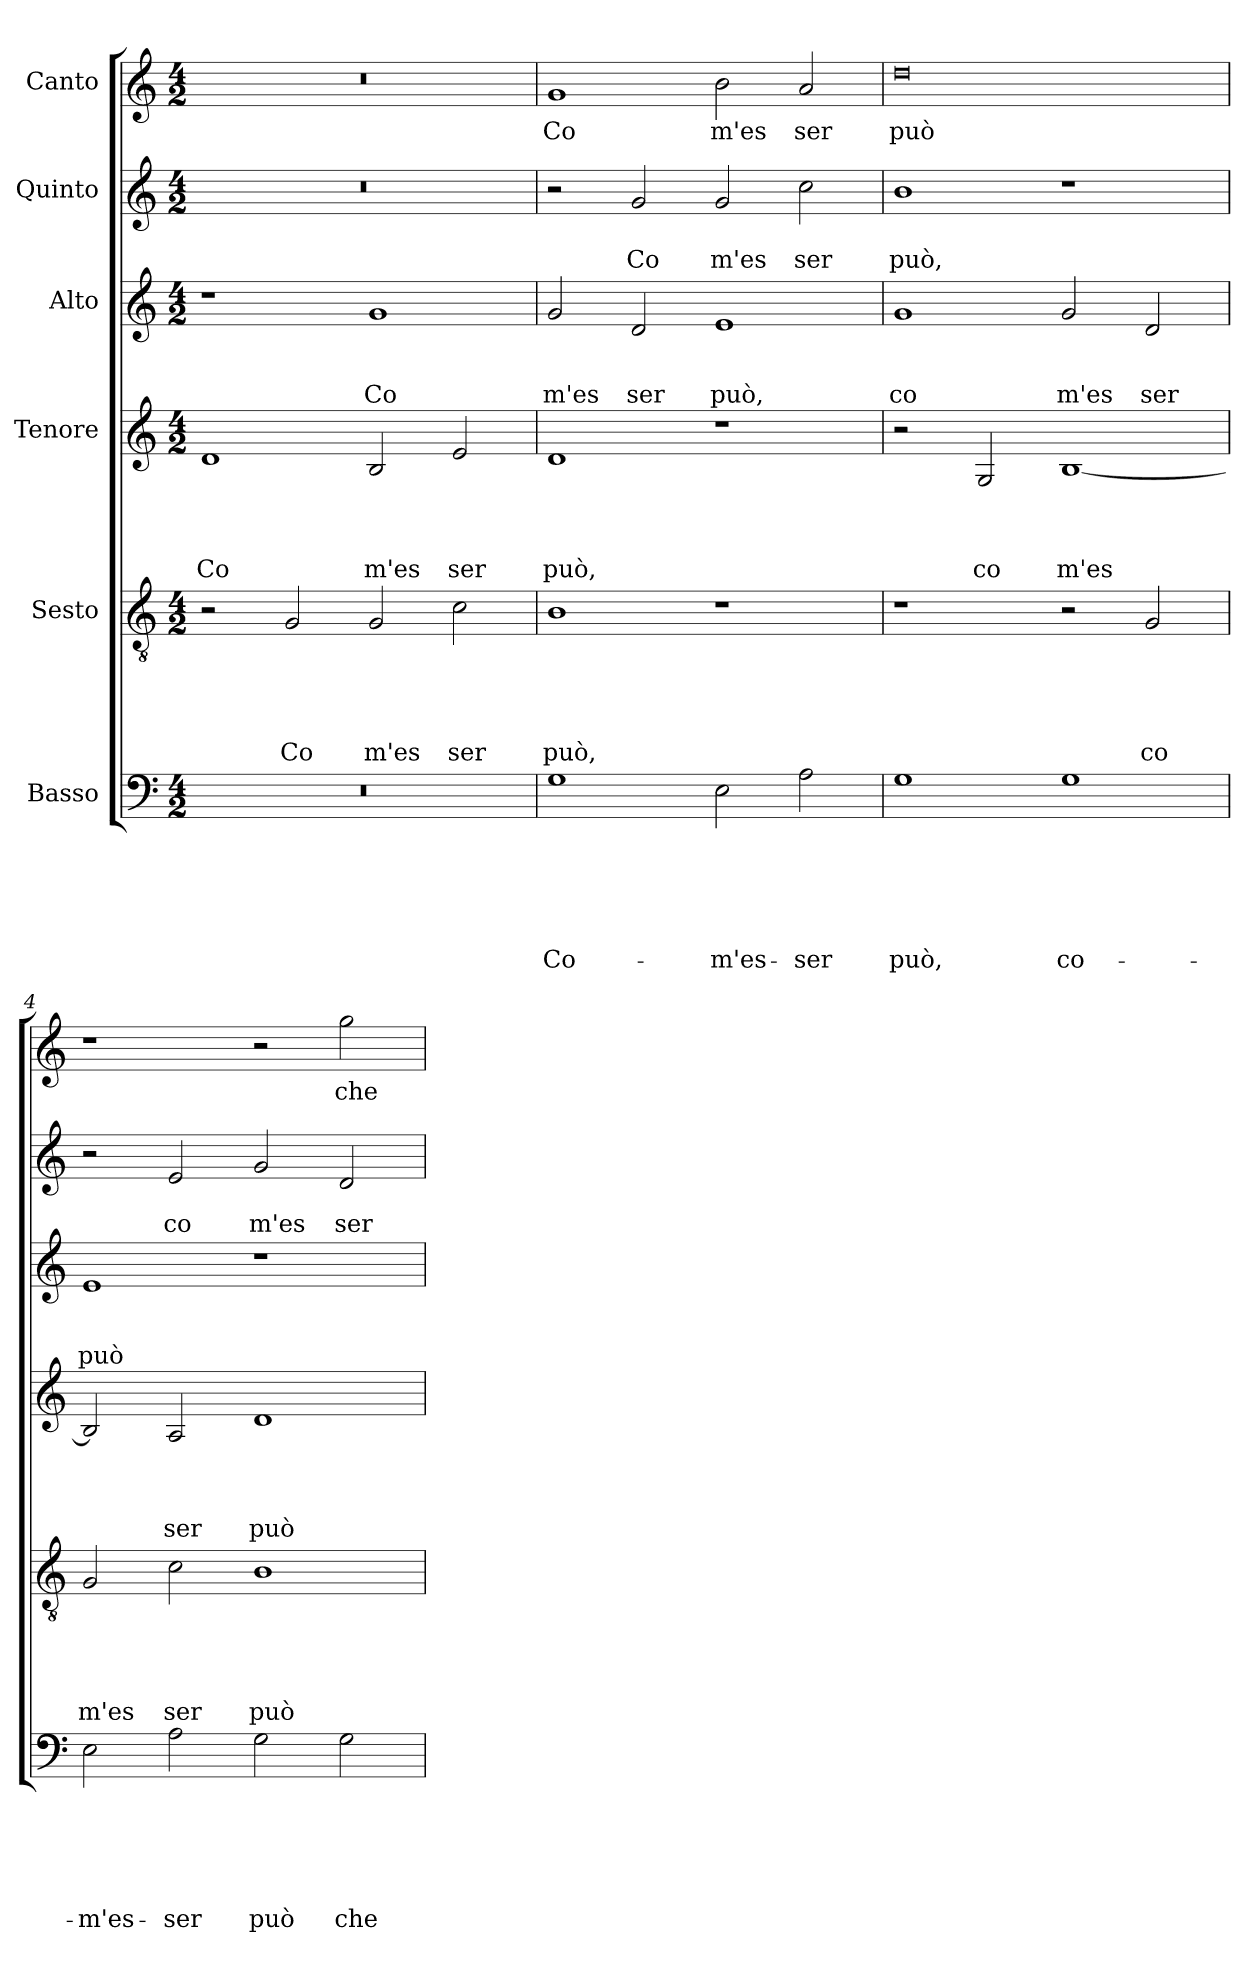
**kern	**text	**text	**text	**text	**text	**text	**kern	**text	**text	**text	**text	**text	**kern	**text	**text	**text	**text	**kern	**text	**text	**text	**kern	**text	**text	**kern	**text
*part6	*part6	*part6	*part6	*part6	*part6	*part6	*part5	*part5	*part5	*part5	*part5	*part5	*part4	*part4	*part4	*part4	*part4	*part3	*part3	*part3	*part3	*part2	*part2	*part2	*part1	*part1
*staff6	*staff6	*staff6	*staff6	*staff6	*staff6	*staff6	*staff5	*staff5	*staff5	*staff5	*staff5	*staff5	*staff4	*staff4	*staff4	*staff4	*staff4	*staff3	*staff3	*staff3	*staff3	*staff2	*staff2	*staff2	*staff1	*staff1
*I"Basso	*	*	*	*	*	*	*I"Sesto	*	*	*	*	*	*I"Tenore	*	*	*	*	*I"Alto	*	*	*	*I"Quinto	*	*	*I"Canto	*
*clefF4	*	*	*	*	*	*	*clefGv2	*	*	*	*	*	*clefG2	*	*	*	*	*clefG2	*	*	*	*clefG2	*	*	*clefG2	*
*k[]	*	*	*	*	*	*	*k[]	*	*	*	*	*	*k[]	*	*	*	*	*k[]	*	*	*	*k[]	*	*	*k[]	*
*C:	*	*	*	*	*	*	*C:	*	*	*	*	*	*C:	*	*	*	*	*C:	*	*	*	*C:	*	*	*C:	*
*M4/2	*	*	*	*	*	*	*M4/2	*	*	*	*	*	*M4/2	*	*	*	*	*M4/2	*	*	*	*M4/2	*	*	*M4/2	*
=1	=1	=1	=1	=1	=1	=1	=1	=1	=1	=1	=1	=1	=1	=1	=1	=1	=1	=1	=1	=1	=1	=1	=1	=1	=1	=1
!	!	!	!	!	!	!	!	!	!	!	!	!	!	!	!	!	!LO:LY:b	!	!	!	!	!	!	!	!	!
0r	.	.	.	.	.	.	2r	.	.	.	.	.	1d	.	.	.	Co	1r	.	.	.	0r	.	.	0r	.
!	!	!	!	!	!	!	!	!	!	!	!	!LO:LY:b	!	!	!	!	!	!	!	!	!	!	!	!	!	!
.	.	.	.	.	.	.	2G/	.	.	.	.	Co	.	.	.	.	.	.	.	.	.	.	.	.	.	.
!	!	!	!	!	!	!	!	!	!	!	!	!LO:LY:b	!	!	!	!	!LO:LY:b	!	!	!	!LO:LY:b	!	!	!	!	!
.	.	.	.	.	.	.	2G/	.	.	.	.	m'es	2B/	.	.	.	m'es	1g	.	.	Co	.	.	.	.	.
!	!	!	!	!	!	!	!	!	!	!	!	!LO:LY:b	!	!	!	!	!LO:LY:b	!	!	!	!	!	!	!	!	!
.	.	.	.	.	.	.	2c\	.	.	.	.	ser	2e/	.	.	.	ser	.	.	.	.	.	.	.	.	.
=2	=2	=2	=2	=2	=2	=2	=2	=2	=2	=2	=2	=2	=2	=2	=2	=2	=2	=2	=2	=2	=2	=2	=2	=2	=2	=2
!	!	!	!	!	!	!LO:LY:b	!	!	!	!	!	!LO:LY:b	!	!	!	!	!LO:LY:b	!	!	!	!LO:LY:b	!	!	!	!	!LO:LY:b
1G	.	.	.	.	.	Co-	1B	.	.	.	.	può,	1d	.	.	.	può,	2g/	.	.	m'es	2r	.	.	1g	Co
!	!	!	!	!	!	!	!	!	!	!	!	!	!	!	!	!	!	!	!	!	!LO:LY:b	!	!	!LO:LY:b	!	!
.	.	.	.	.	.	.	.	.	.	.	.	.	.	.	.	.	.	2d/	.	.	ser	2g/	.	Co	.	.
!	!	!	!	!	!	!LO:LY:b	!	!	!	!	!	!	!	!	!	!	!	!	!	!	!LO:LY:b	!	!	!LO:LY:b	!	!LO:LY:b
2E\	.	.	.	.	.	-m'es-	1r	.	.	.	.	.	1r	.	.	.	.	1e	.	.	può,	2g/	.	m'es	2b\	m'es
!	!	!	!	!	!	!LO:LY:b	!	!	!	!	!	!	!	!	!	!	!	!	!	!	!	!	!	!LO:LY:b	!	!LO:LY:b
2A\	.	.	.	.	.	-ser	.	.	.	.	.	.	.	.	.	.	.	.	.	.	.	2cc\	.	ser	2a/	ser
=3	=3	=3	=3	=3	=3	=3	=3	=3	=3	=3	=3	=3	=3	=3	=3	=3	=3	=3	=3	=3	=3	=3	=3	=3	=3	=3
!	!	!	!	!	!	!LO:LY:b	!	!	!	!	!	!	!	!	!	!	!	!	!	!	!LO:LY:b	!	!	!LO:LY:b	!	!LO:LY:b
1G	.	.	.	.	.	può,	1r	.	.	.	.	.	2r	.	.	.	.	1g	.	.	co	1b	.	può,	0dd	può
!	!	!	!	!	!	!	!	!	!	!	!	!	!	!	!	!	!LO:LY:b	!	!	!	!	!	!	!	!	!
.	.	.	.	.	.	.	.	.	.	.	.	.	2G/	.	.	.	co	.	.	.	.	.	.	.	.	.
!	!	!	!	!	!	!LO:LY:b	!	!	!	!	!	!	!	!	!	!	!LO:LY:b	!	!	!	!LO:LY:b	!	!	!	!	!
1G	.	.	.	.	.	co-	2r	.	.	.	.	.	[<1B	.	.	.	m'es	2g/	.	.	m'es	1r	.	.	.	.
!	!	!	!	!	!	!	!	!	!	!	!	!LO:LY:b	!	!	!	!	!	!	!	!	!LO:LY:b	!	!	!	!	!
.	.	.	.	.	.	.	2G/	.	.	.	.	co	.	.	.	.	.	2d/	.	.	ser	.	.	.	.	.
=4	=4	=4	=4	=4	=4	=4	=4	=4	=4	=4	=4	=4	=4	=4	=4	=4	=4	=4	=4	=4	=4	=4	=4	=4	=4	=4
!	!	!	!	!	!	!LO:LY:b	!	!	!	!	!	!LO:LY:b	!	!	!	!	!	!	!	!	!LO:LY:b	!	!	!	!	!
2E\	.	.	.	.	.	-m'es-	2G/	.	.	.	.	m'es	2B/]	.	.	.	.	1e	.	.	può	2r	.	.	1r	.
!	!	!	!	!	!	!LO:LY:b	!	!	!	!	!	!LO:LY:b	!	!	!	!	!LO:LY:b	!	!	!	!	!	!	!LO:LY:b	!	!
2A\	.	.	.	.	.	-ser	2c\	.	.	.	.	ser	2A/	.	.	.	ser	.	.	.	.	2e/	.	co	.	.
!	!	!	!	!	!	!LO:LY:b	!	!	!	!	!	!LO:LY:b	!	!	!	!	!LO:LY:b	!	!	!	!	!	!	!LO:LY:b	!	!
2G\	.	.	.	.	.	può	1B	.	.	.	.	può	1d	.	.	.	può	1r	.	.	.	2g/	.	m'es	2r	.
!	!	!	!	!	!	!LO:LY:b	!	!	!	!	!	!	!	!	!	!	!	!	!	!	!	!	!	!LO:LY:b	!	!LO:LY:b
2G\	.	.	.	.	.	che	.	.	.	.	.	.	.	.	.	.	.	.	.	.	.	2d/	.	ser	2gg\	che
=	=	=	=	=	=	=	=	=	=	=	=	=	=	=	=	=	=	=	=	=	=	=	=	=	=	=
*-	*-	*-	*-	*-	*-	*-	*-	*-	*-	*-	*-	*-	*-	*-	*-	*-	*-	*-	*-	*-	*-	*-	*-	*-	*-	*-
